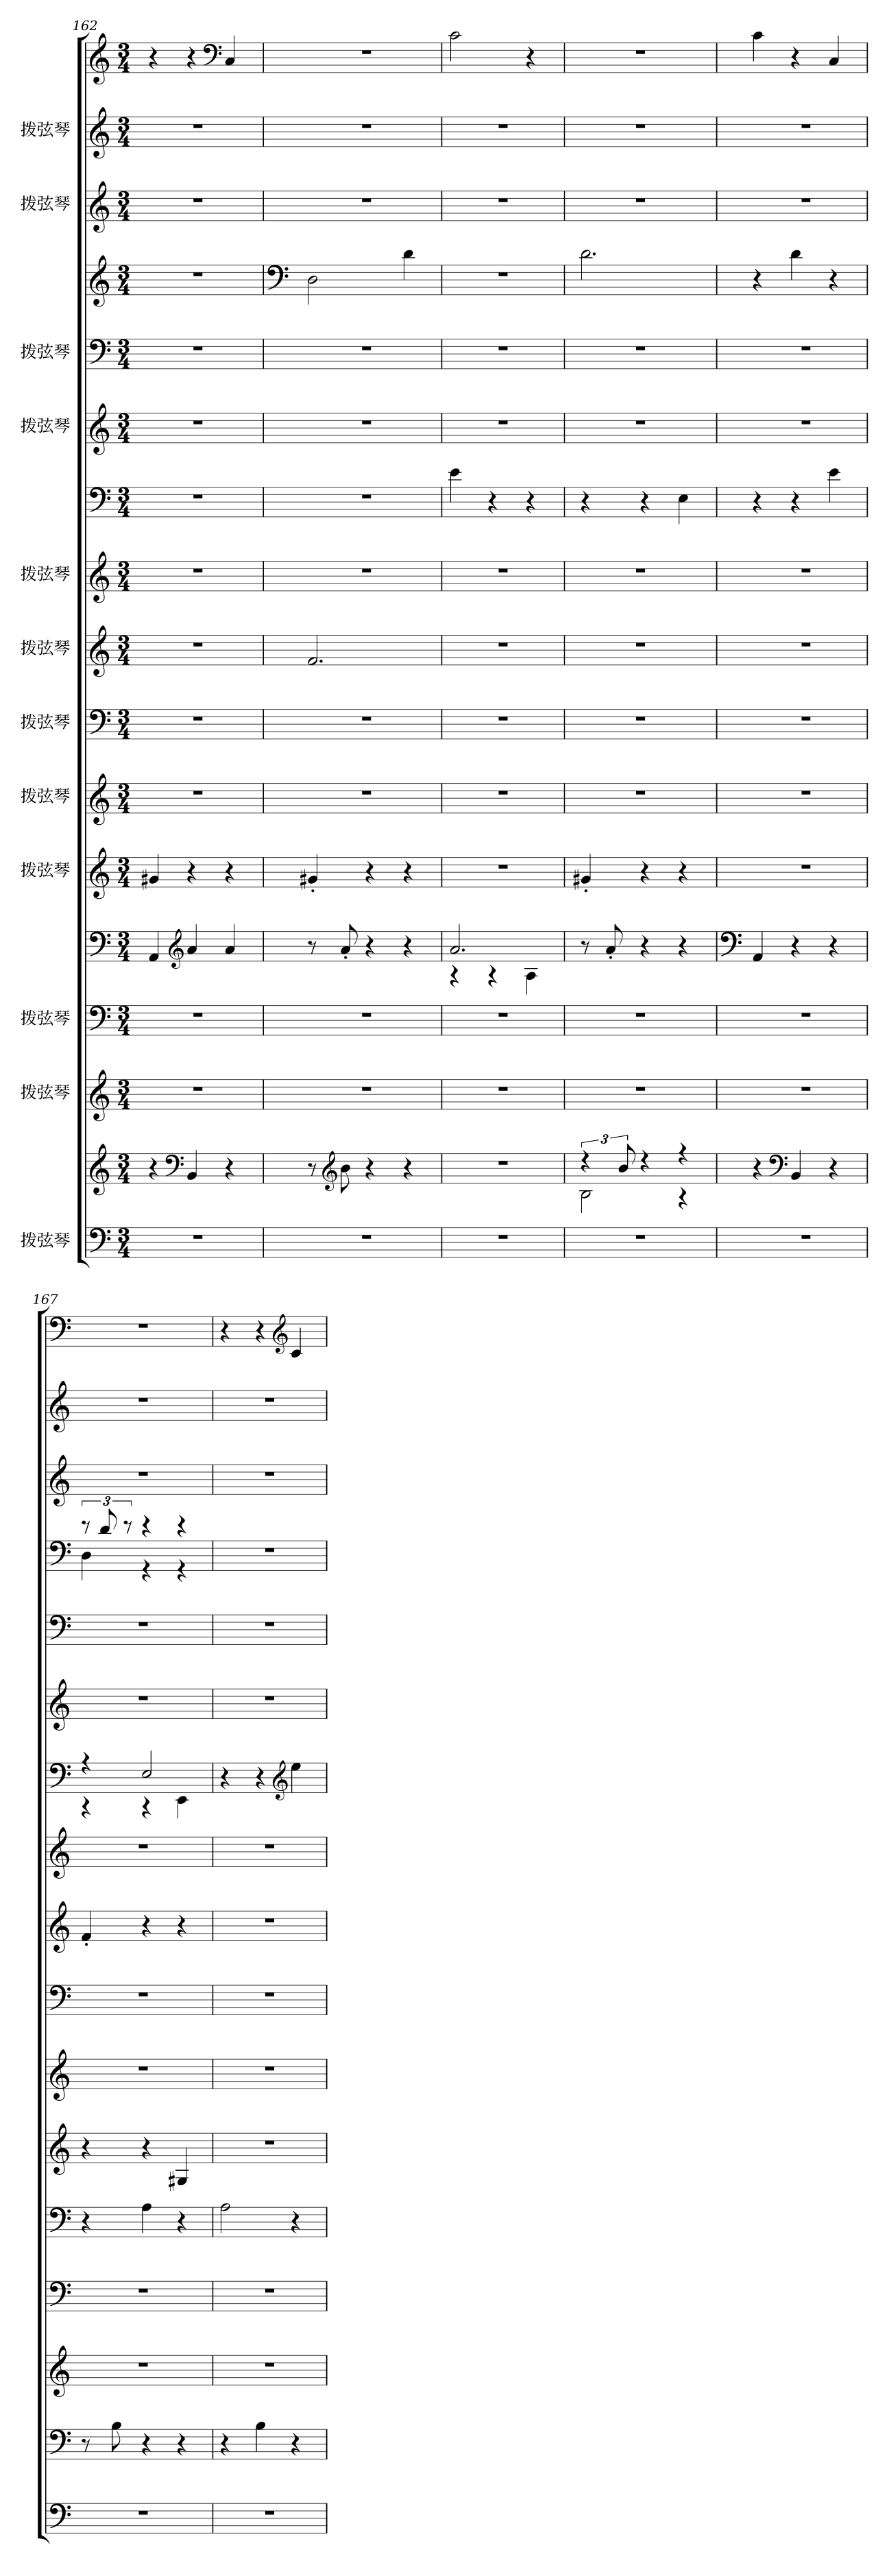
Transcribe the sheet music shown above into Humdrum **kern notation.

**kern	**kern	**kern	**kern	**kern	**kern	**kern	**kern	**kern	**kern	**kern	**kern	**kern	**kern	**kern	**kern	**kern
*part12	*part12	*part11	*part10	*part10	*part9	*part8	*part7	*part6	*part5	*part5	*part4	*part3	*part3	*part2	*part1	*part1
*staff17	*staff16	*staff15	*staff14	*staff13	*staff12	*staff11	*staff10	*staff9	*staff8	*staff7	*staff6	*staff5	*staff4	*staff3	*staff2	*staff1
*I"拨弦琴	*	*I"拨弦琴	*I"拨弦琴	*	*I"拨弦琴	*I"拨弦琴	*I"拨弦琴	*I"拨弦琴	*I"拨弦琴	*	*I"拨弦琴	*I"拨弦琴	*	*I"拨弦琴	*I"拨弦琴	*
*clefF4	*clefG2	*clefG2	*clefF4	*clefF4	*clefG2	*clefG2	*clefF4	*clefG2	*clefG2	*clefF4	*clefG2	*clefF4	*clefG2	*clefG2	*clefG2	*clefG2
*k[]	*k[]	*k[]	*k[]	*k[]	*k[]	*k[]	*k[]	*k[]	*k[]	*k[]	*k[]	*k[]	*k[]	*k[]	*k[]	*k[]
*M3/4	*M3/4	*M3/4	*M3/4	*M3/4	*M3/4	*M3/4	*M3/4	*M3/4	*M3/4	*M3/4	*M3/4	*M3/4	*M3/4	*M3/4	*M3/4	*M3/4
=162	=162	=162	=162	=162	=162	=162	=162	=162	=162	=162	=162	=162	=162	=162	=162	=162
2.r	4r	2.r	2.r	4AA/	4g#X/	2.r	2.r	2.r	2.r	2.r	2.r	2.r	2.r	2.r	2.r	4r
*	*clefF4	*	*	*clefG2	*	*	*	*	*	*	*	*	*	*	*	*
.	4BB/	.	.	4a/	4r	.	.	.	.	.	.	.	.	.	.	4r
*	*	*	*	*	*	*	*	*	*	*	*	*	*	*	*	*clefF4
.	4r	.	.	4a/	4r	.	.	.	.	.	.	.	.	.	.	4C/
!!LO:PB:g=z
=163	=163	=163	=163	=163	=163	=163	=163	=163	=163	=163	=163	=163	=163	=163	=163	=163
*	*	*	*	*	*	*	*	*	*	*	*	*	*clefF4	*	*	*
2.r	8r	2.r	2.r	8r	4g#X'/	2.r	2.r	2.f/	2.r	2.r	2.r	2.r	2D\	2.r	2.r	2.r
*	*clefG2	*	*	*	*	*	*	*	*	*	*	*	*	*	*	*
.	8b\	.	.	8a'/	.	.	.	.	.	.	.	.	.	.	.	.
.	4r	.	.	4r	4r	.	.	.	.	.	.	.	.	.	.	.
.	4r	.	.	4r	4r	.	.	.	.	.	.	.	4d\	.	.	.
=164	=164	=164	=164	=164	=164	=164	=164	=164	=164	=164	=164	=164	=164	=164	=164	=164
*	*	*	*	*^	*	*	*	*	*	*	*	*	*	*	*	*
2.r	2.r	2.r	2.r	2.a/	4r	2.r	2.r	2.r	2.r	2.r	4e\	2.r	2.r	2.r	2.r	2.r	2c\
.	.	.	.	.	4r	.	.	.	.	.	4r	.	.	.	.	.	.
.	.	.	.	.	4A\	.	.	.	.	.	4r	.	.	.	.	.	4r
*	*	*	*	*v	*v	*	*	*	*	*	*	*	*	*	*	*	*
=165	=165	=165	=165	=165	=165	=165	=165	=165	=165	=165	=165	=165	=165	=165	=165	=165
*	*^	*	*	*	*	*	*	*	*	*	*	*	*	*	*	*
2.r	6r	2B\	2.r	2.r	8r	4g#X'/	2.r	2.r	2.r	2.r	4r	2.r	2.r	2.d\	2.r	2.r	2.r
.	.	.	.	.	8a'/	.	.	.	.	.	.	.	.	.	.	.	.
.	12b/	.	.	.	.	.	.	.	.	.	.	.	.	.	.	.	.
.	4r	.	.	.	4r	4r	.	.	.	.	4r	.	.	.	.	.	.
.	4r	4r	.	.	4r	4r	.	.	.	.	4E\	.	.	.	.	.	.
*	*v	*v	*	*	*	*	*	*	*	*	*	*	*	*	*	*	*
=166	=166	=166	=166	=166	=166	=166	=166	=166	=166	=166	=166	=166	=166	=166	=166	=166
*	*	*	*	*clefF4	*	*	*	*	*	*	*	*	*	*	*	*
2.r	4r	2.r	2.r	4AA/	2.r	2.r	2.r	2.r	2.r	4r	2.r	2.r	4r	2.r	2.r	4c\
*	*clefF4	*	*	*	*	*	*	*	*	*	*	*	*	*	*	*
.	4BB/	.	.	4r	.	.	.	.	.	4r	.	.	4d\	.	.	4r
.	4r	.	.	4r	.	.	.	.	.	4e\	.	.	4r	.	.	4C/
=167	=167	=167	=167	=167	=167	=167	=167	=167	=167	=167	=167	=167	=167	=167	=167	=167
*	*	*	*	*	*	*	*	*	*	*^	*	*	*^	*	*	*
2.r	8r	2.r	2.r	4r	4r	2.r	2.r	4f'/	2.r	4r	4r	2.r	2.r	12r	4D\	2.r	2.r	2.r
.	.	.	.	.	.	.	.	.	.	.	.	.	.	12d/	.	.	.	.
.	8B\	.	.	.	.	.	.	.	.	.	.	.	.	.	.	.	.	.
.	.	.	.	.	.	.	.	.	.	.	.	.	.	12r	.	.	.	.
.	4r	.	.	4A\	4r	.	.	4r	.	2E/	4r	.	.	4r	4r	.	.	.
.	4r	.	.	4r	4G#X/	.	.	4r	.	.	4EE\	.	.	4r	4r	.	.	.
*	*	*	*	*	*	*	*	*	*	*v	*v	*	*	*v	*v	*	*	*
=168	=168	=168	=168	=168	=168	=168	=168	=168	=168	=168	=168	=168	=168	=168	=168	=168
2.r	4r	2.r	2.r	2A\	2.r	2.r	2.r	2.r	2.r	4r	2.r	2.r	2.r	2.r	2.r	4r
.	4B\	.	.	.	.	.	.	.	.	4r	.	.	.	.	.	4r
*	*	*	*	*	*	*	*	*	*	*clefG2	*	*	*	*	*	*clefG2
.	4r	.	.	4r	.	.	.	.	.	4ee\	.	.	.	.	.	4c/
=	=	=	=	=	=	=	=	=	=	=	=	=	=	=	=	=
*-	*-	*-	*-	*-	*-	*-	*-	*-	*-	*-	*-	*-	*-	*-	*-	*-
